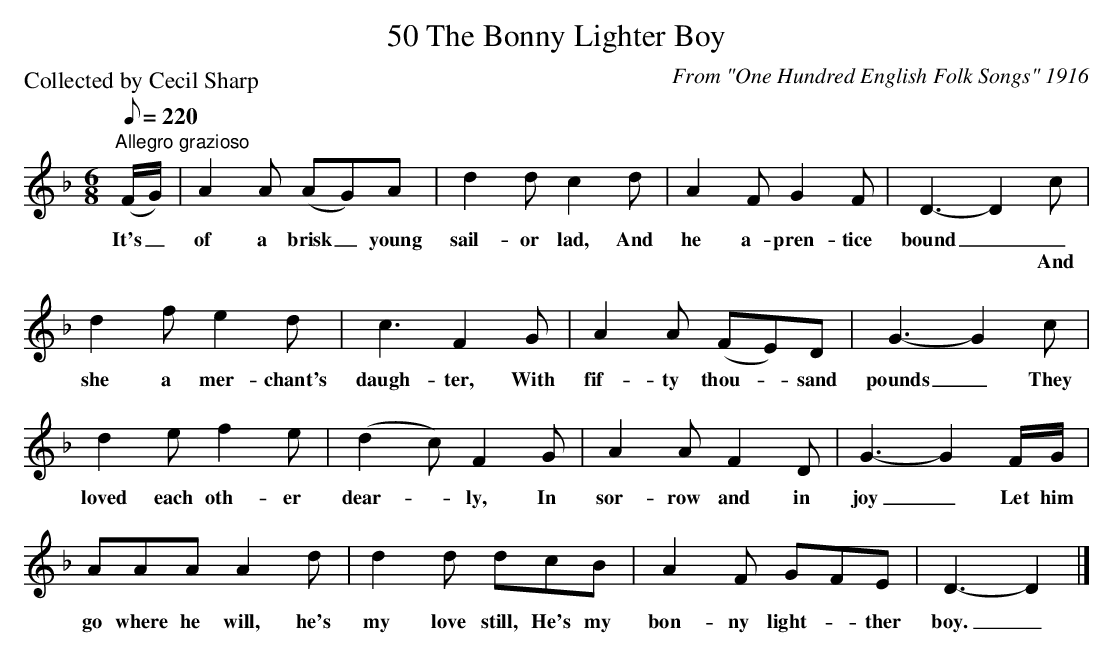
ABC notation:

X:1
T:50 The Bonny Lighter Boy
C:From "One Hundred English Folk Songs" 1916
P:Collected by Cecil Sharp
Q:1/8=220
L:1/8
M:6/8
K:Daeo
"Allegro grazioso"(F/G/) | A2 A (AG)A | d2 d c2 d | A2 F G2 F | D3- D2 c |$ d2 f e2 d | c3 F2 G | A2 A (FE)D |
w: It's _|of a brisk _ young|sail- or lad, And|he a- pren- tice|bound _ _||||
w: ||||* * And|she a mer- chant's|daugh- ter, With|fif- ty thou- * sand|
G3- G2 c |$ d2 e f2 e | (d2 c) F2 G | A2 A F2 D | G3- G2 F/G/ |$ AAA A2 d | d2 d dcB | A2 F GFE |
w: ||||||||
w: pounds _ They|loved each oth- er|dear- * ly, In|sor- row and in|joy _ Let him|go where he will, he's|my love still, He's my|bon- ny light- * ther|
D3- D2 |]
w: |
w: boy. _|
